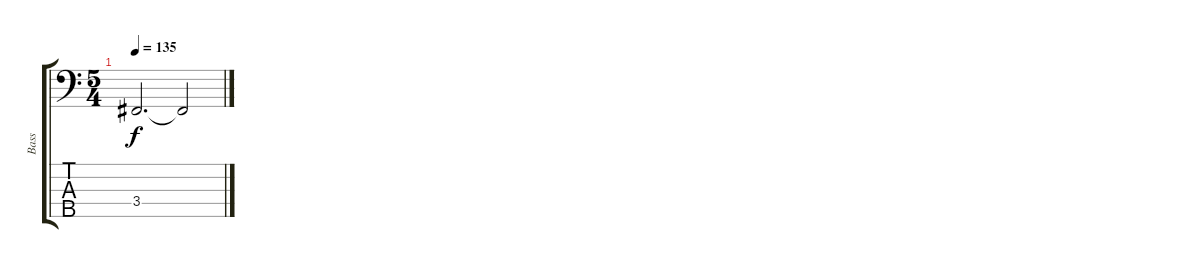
\track ("Bass" "Bass") {instrument slapbass1}
\staff {score tabs}
\tuning (Gb2 Db2 Ab1 Eb1 Ab0) {hide}
\ts (5 4)
\tempo 135
\clef f4
\ks c
3.4.2{d dy f volume 0} 3.4{t}.2
